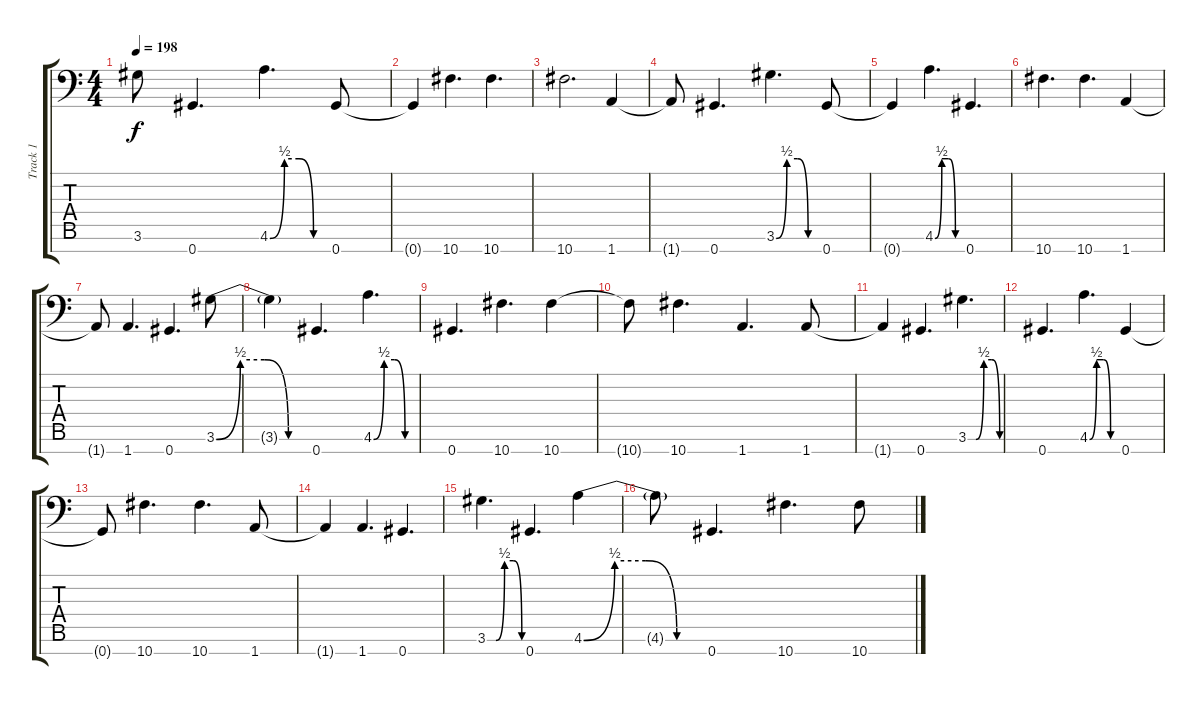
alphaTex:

\track ("Track 1" "Track 1") {instrument distortionguitar}
\staff {score tabs}
\tuning (Eb4 Bb3 F3 Eb3 Bb2 F2 Ab1) {hide}
\ts (4 4)
\tempo 198
\clef f4
\ks c
3.6{t}.8{dy f} 0.7.4{d} 4.6{be (custom 0 0 15 2 30 2 45 0 60 0)}.4{d} 0.7.8 |
0.7{t}.4 10.7.4{d} 10.7.4{d} |
10.7.2{d} 1.7.4 |
1.7{t}.8 0.7.4{d} 3.6{be (custom 0 0 15 2 30 2 45 0 60 0)}.4{d} 0.7.8 |
0.7{t}.4 4.6{be (custom 0 0 15 2 30 2 45 0 60 0)}.4{d} 0.7.4{d} |
10.7.4{d} 10.7.4{d} 1.7.4 |
1.7{t}.8 1.7.4{d} 0.7.4{d} 3.6{be (custom 0 0 15 2 30 2 45 0 60 0)}.8 |
3.6{t}.4 0.7.4{d} 4.6{be (custom 0 0 15 2 30 2 45 0 60 0)}.4{d} |
0.7.4{d} 10.7.4{d} 10.7.4 |
10.7{t}.8 10.7.4{d} 1.7.4{d} 1.7.8 |
1.7{t}.4 0.7.4{d} 3.6{be (custom 0 0 15 0 30 2 45 2 60 0)}.4{d} |
0.7.4{d} 4.6{be (custom 0 0 15 2 30 2 45 0 60 0)}.4{d} 0.7.4 |
0.7{t}.8 10.7.4{d} 10.7.4{d} 1.7.8 |
1.7{t}.4 1.7.4{d} 0.7.4{d} |
3.6{be (custom 0 0 15 0 30 2 45 2 60 0)}.4{d} 0.7.4{d} 4.6{be (custom 0 0 15 2 30 2 45 0 60 0)}.4 |
4.6{t}.8 0.7.4{d} 10.7.4{d} 10.7.8
